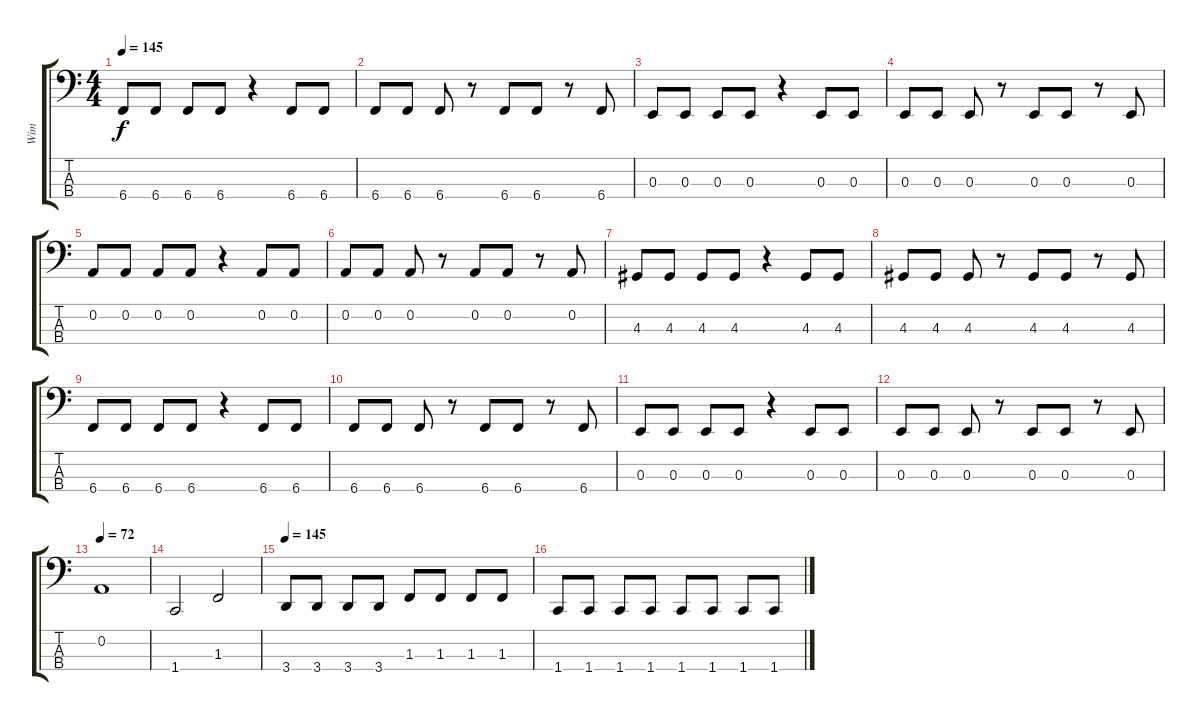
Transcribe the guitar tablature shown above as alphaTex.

\track ("Wim" "Wim") {instrument electricbasspick}
\staff {score tabs}
\tuning (D2 A1 E1 B0) {hide}
\ts (4 4)
\tempo 145
\clef f4
\ks c
6.4.8{dy f} 6.4.8 6.4.8 6.4.8 r.4 6.4.8 6.4.8 |
6.4.8 6.4.8 6.4.8 r.8 6.4.8 6.4.8 r.8 6.4.8 |
0.3.8 0.3.8 0.3.8 0.3.8 r.4 0.3.8 0.3.8 |
0.3.8 0.3.8 0.3.8 r.8 0.3.8 0.3.8 r.8 0.3.8 |
0.2.8 0.2.8 0.2.8 0.2.8 r.4 0.2.8 0.2.8 |
0.2.8 0.2.8 0.2.8 r.8 0.2.8 0.2.8 r.8 0.2.8 |
4.3.8 4.3.8 4.3.8 4.3.8 r.4 4.3.8 4.3.8 |
4.3.8 4.3.8 4.3.8 r.8 4.3.8 4.3.8 r.8 4.3.8 |
6.4.8 6.4.8 6.4.8 6.4.8 r.4 6.4.8 6.4.8 |
6.4.8 6.4.8 6.4.8 r.8 6.4.8 6.4.8 r.8 6.4.8 |
0.3.8 0.3.8 0.3.8 0.3.8 r.4 0.3.8 0.3.8 |
0.3.8 0.3.8 0.3.8 r.8 0.3.8 0.3.8 r.8 0.3.8 |
\tempo 72
0.2.1 |
1.4.2 1.3.2 |
\tempo 145
3.4.8 3.4.8 3.4.8 3.4.8 1.3.8 1.3.8 1.3.8 1.3.8 |
1.4.8 1.4.8 1.4.8 1.4.8 1.4.8 1.4.8 1.4.8 1.4.8
